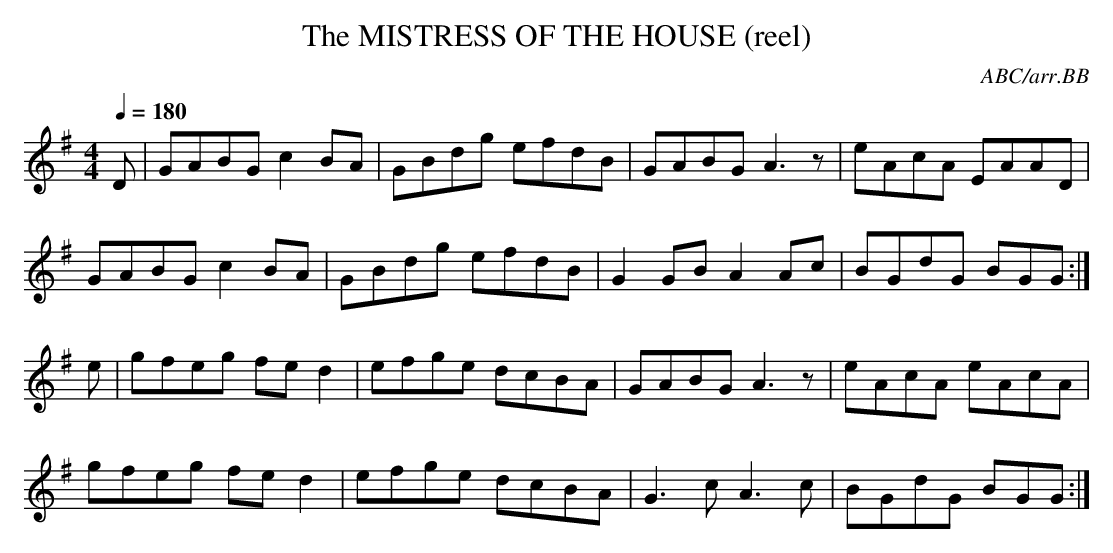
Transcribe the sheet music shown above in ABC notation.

X:1
T:MISTRESS OF THE HOUSE (reel), The
C:ABC/arr.BB
Q:1/4=180
L:1/8
M:4/4
K:G
D|GABG c2BA|GBdg efdB|GABG A3z|eAcA EAAD|
GABG c2 BA|GBdg efdB|G2 GB A2 Ac|BGdG BGG:|
e|gfeg fe d2|efge dcBA|GABG A3 z|eAcA eAcA|
gfeg fe d2|efge dcBA|G3c A3c|BGdG BGG:|
